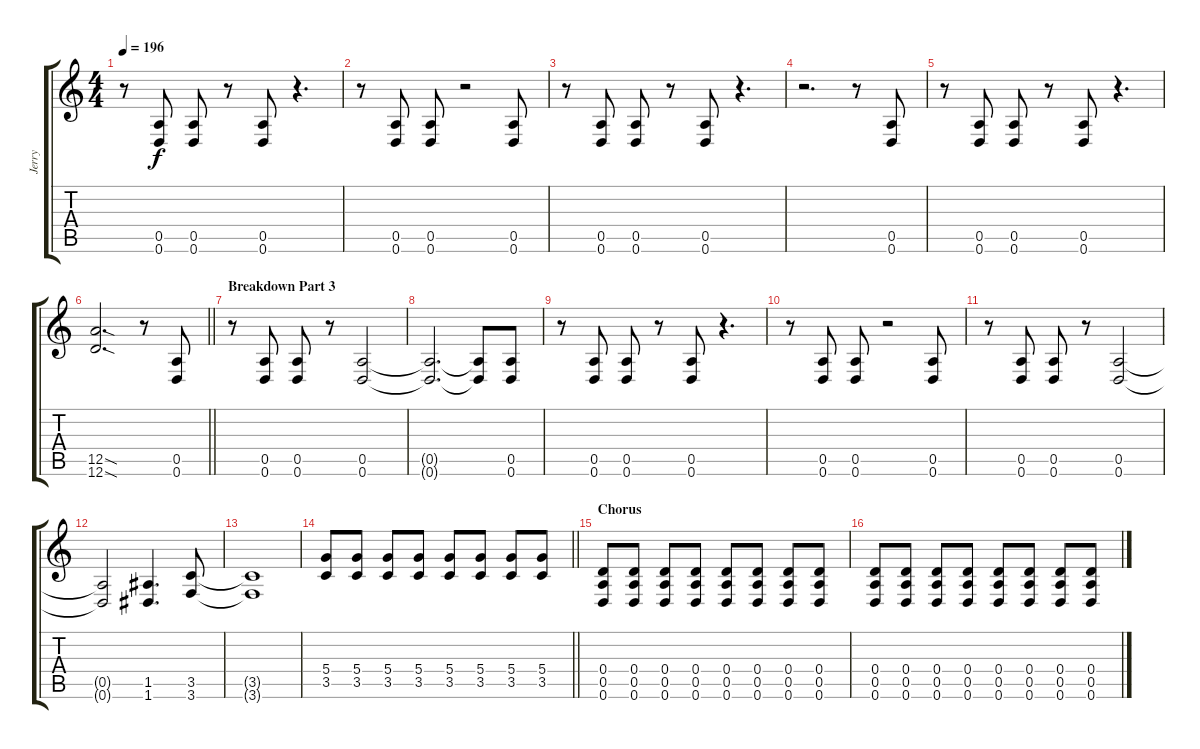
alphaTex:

\track ("Jerry" "Jerry") {instrument distortionguitar}
\staff {score tabs}
\tuning (E4 B3 G3 D3 A2 D2) {hide}
\ts (4 4)
\tempo 196
\clef g2
\ks aminor
r.8{dy f} (0.5 0.6).8 (0.5 0.6).8 r.8 (0.5 0.6).8 r.4{d} |
r.8 (0.5 0.6).8 (0.5 0.6).8 r.2 (0.5 0.6).8 |
r.8 (0.5 0.6).8 (0.5 0.6).8 r.8 (0.5 0.6).8 r.4{d} |
r.2{d} r.8 (0.5 0.6).8 |
r.8 (0.5 0.6).8 (0.5 0.6).8 r.8 (0.5 0.6).8 r.4{d} |
\barLineRight lightlight
(12.5{sod} 12.6{sod}).2{d} r.8 (0.5 0.6).8 |
\section ("" "Breakdown Part 3")
r.8 (0.5 0.6).8 (0.5 0.6).8 r.8 (0.5 0.6).2 |
(0.5{t} 0.6{t}).2{d} (0.5{t} 0.6{t}).8 (0.5 0.6).8 |
r.8 (0.5 0.6).8 (0.5 0.6).8 r.8 (0.5 0.6).8 r.4{d} |
r.8 (0.5 0.6).8 (0.5 0.6).8 r.2 (0.5 0.6).8 |
r.8 (0.5 0.6).8 (0.5 0.6).8 r.8 (0.5 0.6).2 |
(0.5{t} 0.6{t}).2 (1.5 1.6).4{d} (3.5 3.6).8 |
(3.5{t} 3.6{t}).1 |
\barLineRight lightlight
(5.4 3.5).8 (5.4 3.5).8 (5.4 3.5).8 (5.4 3.5).8 (5.4 3.5).8 (5.4 3.5).8 (5.4 3.5).8 (5.4 3.5).8 |
\section ("" "Chorus")
(0.4 0.5 0.6).8 (0.4 0.5 0.6).8 (0.4 0.5 0.6).8 (0.4 0.5 0.6).8 (0.4 0.5 0.6).8 (0.4 0.5 0.6).8 (0.4 0.5 0.6).8 (0.4 0.5 0.6).8 |
(0.4 0.5 0.6).8 (0.4 0.5 0.6).8 (0.4 0.5 0.6).8 (0.4 0.5 0.6).8 (0.4 0.5 0.6).8 (0.4 0.5 0.6).8 (0.4 0.5 0.6).8 (0.4 0.5 0.6).8
